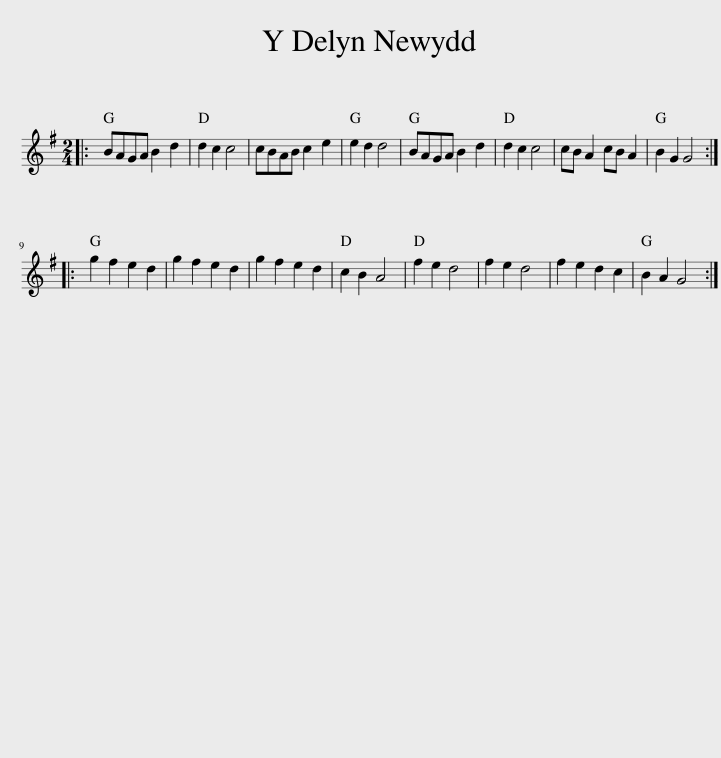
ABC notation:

X:1
L:1/8
M:2/4
I:linebreak $
K:G
V:1 treble
V:1
|: BAGA B2 d2 | d2 c2 c4 | cBAB c2 e2 | e2 d2 d4 | BAGA B2 d2 | %5
 d2 c2 c4 | cB A2 cB A2 | B2 G2 G4 ::$ g2 f2 e2 d2 | g2 f2 e2 d2 | %10
 g2 f2 e2 d2 | c2 B2 A4 | f2 e2 d4 | f2 e2 d4 | f2 e2 d2 c2 | %15
 B2 A2 G4 :| %16
